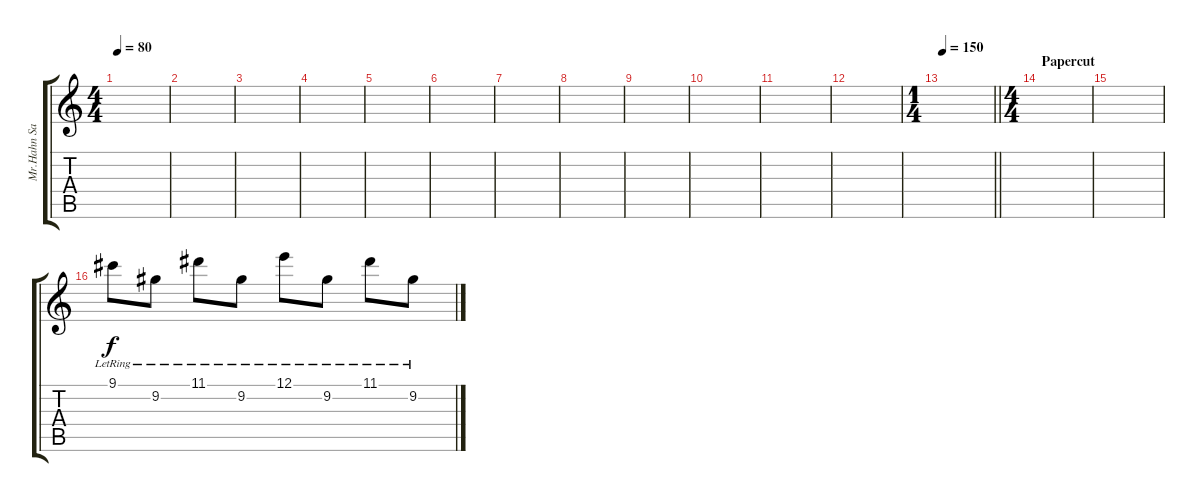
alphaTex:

\track ("Mr.Hahn Sampler2" "Mr.Hahn Sa") {instrument distortionguitar}
\staff {score tabs}
\tuning (E4 B3 G3 D3 A2 E2) {hide}
\ts (4 4)
\tempo 80
\clef g2
\ks c
|
|
|
|
|
|
|
|
|
|
|
|
\ts (1 4)
\tempo 150
\barLineRight lightlight
|
\ts (4 4)
\section ("" "Papercut")
|
|
9.1{lr}.8 9.2{lr}.8 11.1{lr}.8 9.2{lr}.8 12.1{lr}.8 9.2{lr}.8 11.1{lr}.8 9.2{lr}.8
